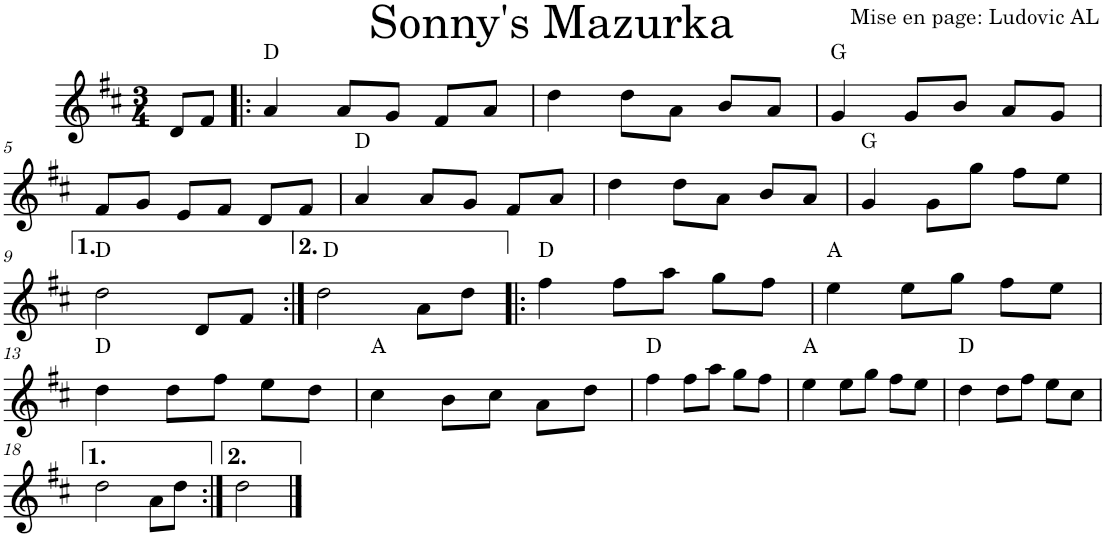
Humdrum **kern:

**kern	**harte
*part1	*part1
*staff1	*
*I"Violon	*
*I'Vln.	*
*clefG2	*
*k[f#c#]	*
*M3/4	*
=1	=1
8d/L	.
8f#/J	.
=2!|:	=2!|:
4a/	D:maj
8a/L	.
8g/J	.
8f#/L	.
8a/J	.
=3	=3
4dd\	.
8dd\L	.
8a\J	.
8b/L	.
8a/J	.
=4	=4
4g/	G:maj
8g/L	.
8b/J	.
8a/L	.
8g/J	.
!!LO:LB:g=z
=5	=5
8f#/L	.
8g/J	.
8e/L	.
8f#/J	.
8d/L	.
8f#/J	.
=6	=6
4a/	D:maj
8a/L	.
8g/J	.
8f#/L	.
8a/J	.
=7	=7
4dd\	.
8dd\L	.
8a\J	.
8b/L	.
8a/J	.
=8	=8
4g/	G:maj
8g\L	.
8gg\J	.
8ff#\L	.
8ee\J	.
!!LO:LB:g=z
=9	=9
2dd\	D:maj
8d/L	.
8f#/J	.
=10:|!	=10:|!
2dd\	D:maj
8a\L	.
8dd\J	.
=11!|:	=11!|:
4ff#\	D:maj
8ff#\L	.
8aa\J	.
8gg\L	.
8ff#\J	.
=12	=12
4ee\	A:maj
8ee\L	.
8gg\J	.
8ff#\L	.
8ee\J	.
!!LO:LB:g=z
=13	=13
4dd\	D:maj
8dd\L	.
8ff#\J	.
8ee\L	.
8dd\J	.
=14	=14
4cc#\	A:maj
8b\L	.
8cc#\J	.
8a\L	.
8dd\J	.
=15	=15
4ff#\	D:maj
8ff#\L	.
8aa\J	.
8gg\L	.
8ff#\J	.
=16	=16
4ee\	A:maj
8ee\L	.
8gg\J	.
8ff#\L	.
8ee\J	.
=17	=17
4dd\	D:maj
8dd\L	.
8ff#\J	.
8ee\L	.
8cc#\J	.
!!LO:LB:g=z
=18	=18
2dd\	.
8a\L	.
8dd\J	.
=19:|!	=19:|!
2dd\	.
==	==
*-	*-
